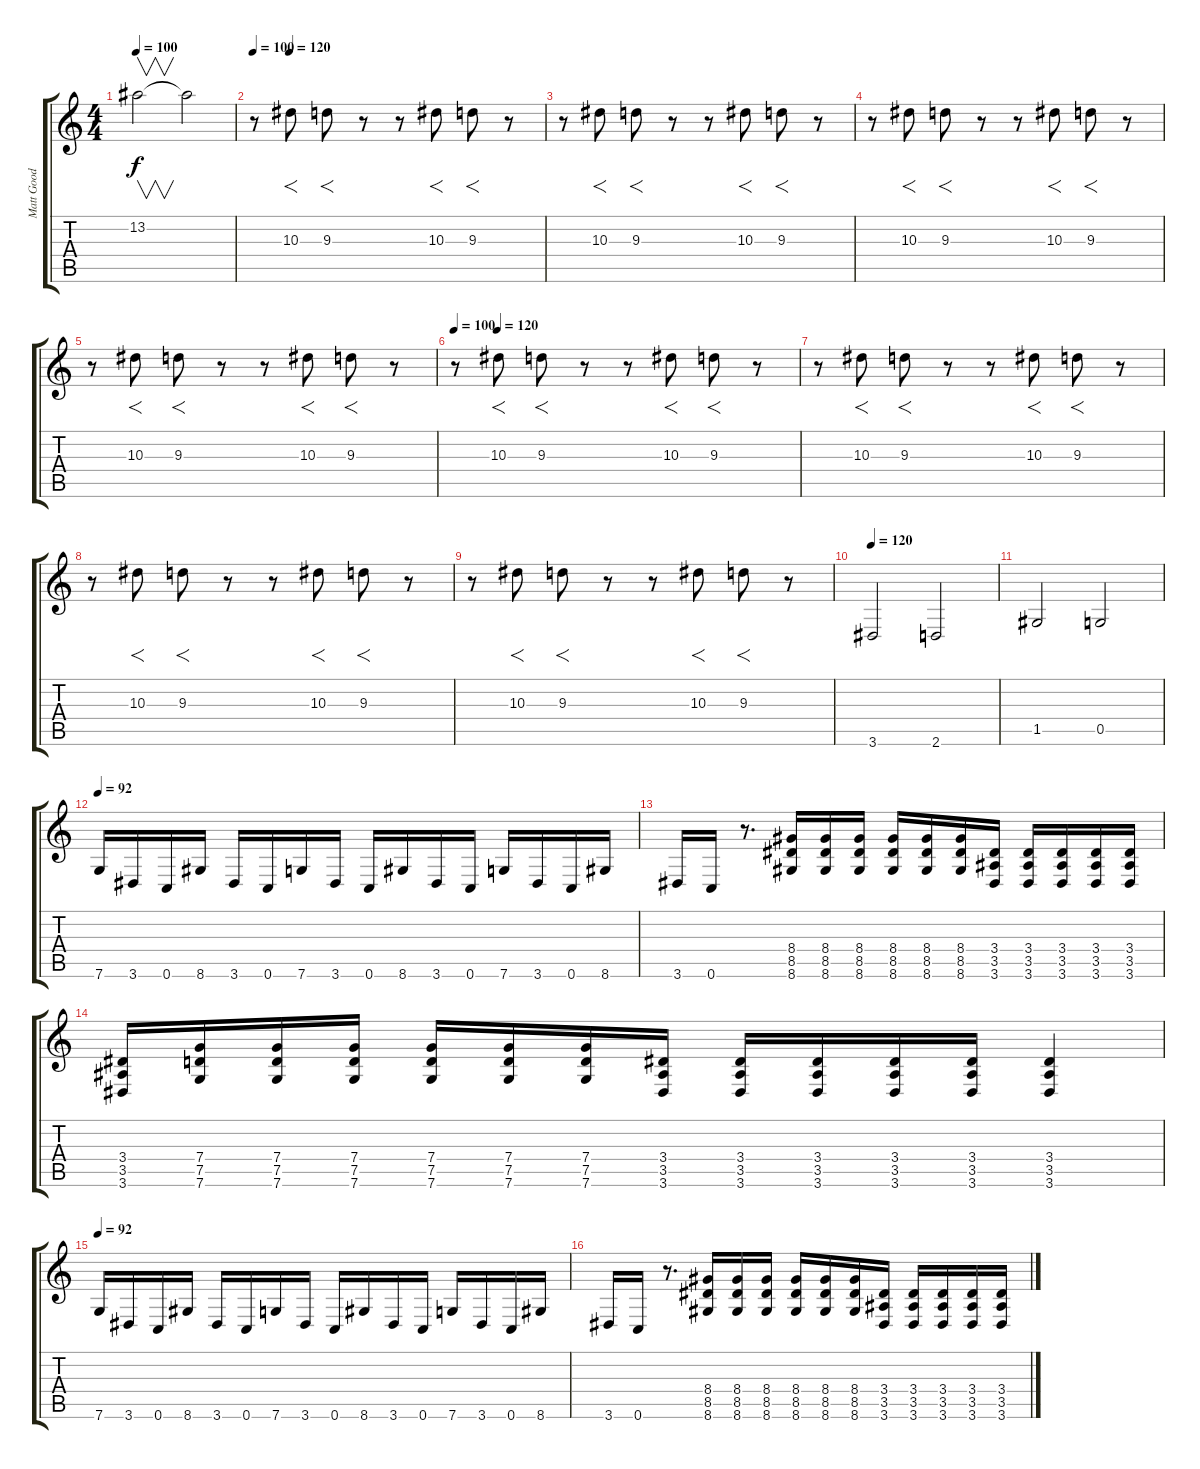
\track ("Matt Good" "Matt Good") {instrument overdrivenguitar}
\staff {score tabs}
\tuning (D4 A3 F3 C3 G2 C2) {hide}
\ts (4 4)
\tempo 100
\clef g2
\ks c
13.2.2{v dy f} 13.2{t}.2 |
\tempo (120 0.125)
\tempo 100
r.8 10.3.8{f} 9.3.8{f} r.8 r.8 10.3.8{f} 9.3.8{f} r.8 |
r.8 10.3.8{f} 9.3.8{f} r.8 r.8 10.3.8{f} 9.3.8{f} r.8 |
r.8 10.3.8{f} 9.3.8{f} r.8 r.8 10.3.8{f} 9.3.8{f} r.8 |
r.8 10.3.8{f} 9.3.8{f} r.8 r.8 10.3.8{f} 9.3.8{f} r.8 |
\tempo (120 0.125)
\tempo 100
r.8 10.3.8{f} 9.3.8{f} r.8 r.8 10.3.8{f} 9.3.8{f} r.8 |
r.8 10.3.8{f} 9.3.8{f} r.8 r.8 10.3.8{f} 9.3.8{f} r.8 |
r.8 10.3.8{f} 9.3.8{f} r.8 r.8 10.3.8{f} 9.3.8{f} r.8 |
r.8 10.3.8{f} 9.3.8{f} r.8 r.8 10.3.8{f} 9.3.8{f} r.8 |
\tempo 120
3.6.2 2.6.2 |
1.5.2 0.5.2 |
\tempo 92
7.6.16 3.6.16 0.6.16 8.6.16 3.6.16 0.6.16 7.6.16 3.6.16 0.6.16 8.6.16 3.6.16 0.6.16 7.6.16 3.6.16 0.6.16 8.6.16 |
3.6.16 0.6.16 r.8{d} (8.4 8.5 8.6).16 (8.4 8.5 8.6).16 (8.4 8.5 8.6).16 (8.4 8.5 8.6).16 (8.4 8.5 8.6).16 (8.4 8.5 8.6).16 (3.4 3.5 3.6).16 (3.4 3.5 3.6).16 (3.4 3.5 3.6).16 (3.4 3.5 3.6).16 (3.4 3.5 3.6).16 |
(3.4 3.5 3.6).16 (7.4 7.5 7.6).16 (7.4 7.5 7.6).16 (7.4 7.5 7.6).16 (7.4 7.5 7.6).16 (7.4 7.5 7.6).16 (7.4 7.5 7.6).16 (3.4 3.5 3.6).16 (3.4 3.5 3.6).16 (3.4 3.5 3.6).16 (3.4 3.5 3.6).16 (3.4 3.5 3.6).16 (3.4 3.5 3.6).4 |
\tempo 92
7.6.16 3.6.16 0.6.16 8.6.16 3.6.16 0.6.16 7.6.16 3.6.16 0.6.16 8.6.16 3.6.16 0.6.16 7.6.16 3.6.16 0.6.16 8.6.16 |
3.6.16 0.6.16 r.8{d} (8.4 8.5 8.6).16 (8.4 8.5 8.6).16 (8.4 8.5 8.6).16 (8.4 8.5 8.6).16 (8.4 8.5 8.6).16 (8.4 8.5 8.6).16 (3.4 3.5 3.6).16 (3.4 3.5 3.6).16 (3.4 3.5 3.6).16 (3.4 3.5 3.6).16 (3.4 3.5 3.6).16
